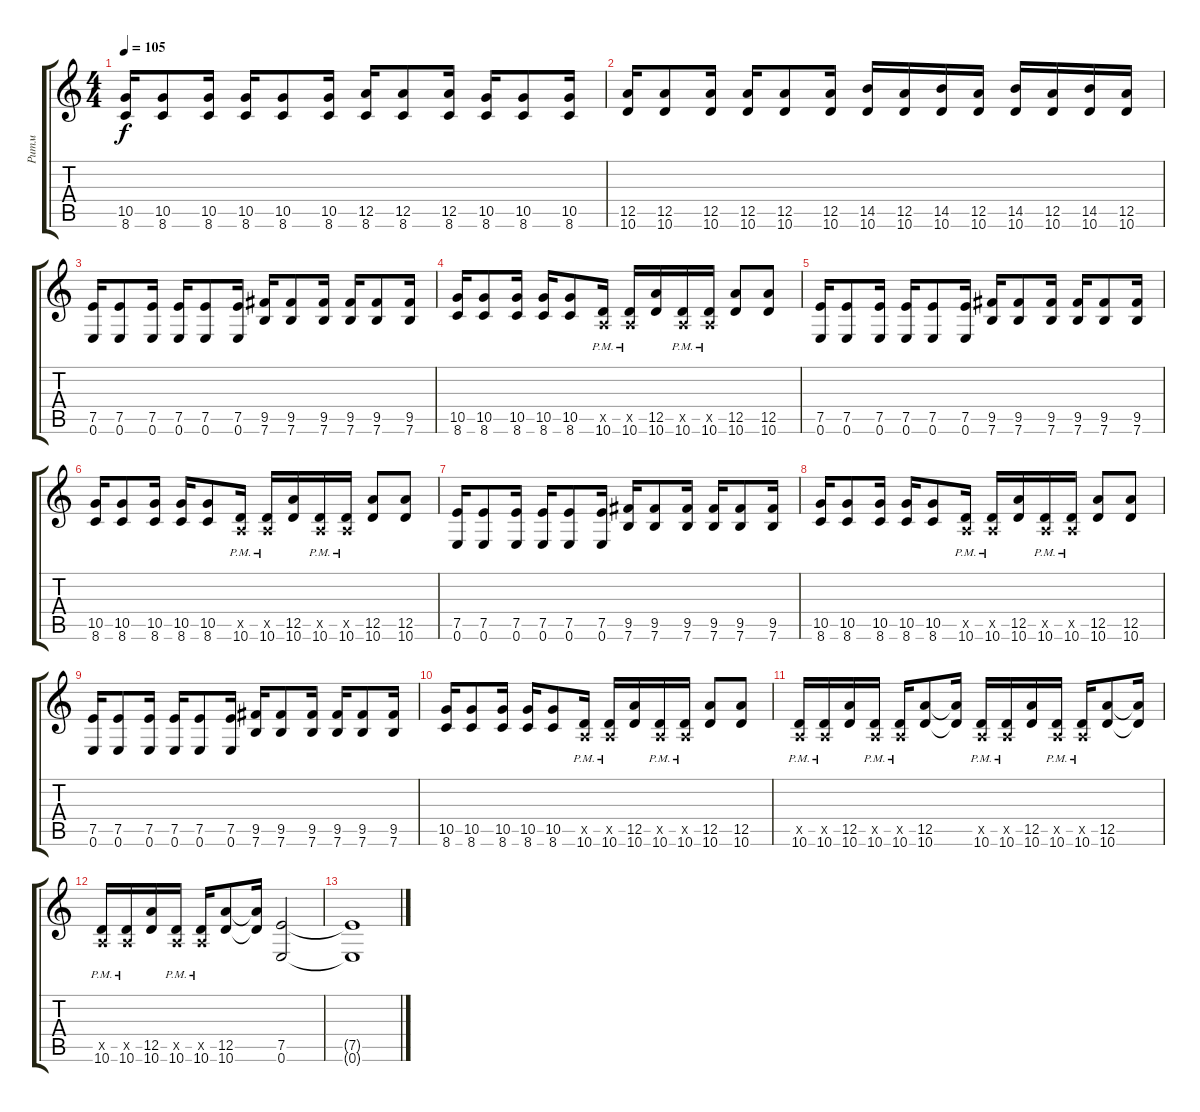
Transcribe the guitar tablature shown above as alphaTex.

\track ("Ритм" "Ритм") {instrument overdrivenguitar}
\staff {score tabs}
\tuning (E4 B3 G3 D3 A2 E2) {hide}
\ts (4 4)
\tempo 105
\clef g2
\ks c
(10.5 8.6).16{dy f} (10.5 8.6).8 (10.5 8.6).16 (10.5 8.6).16 (10.5 8.6).8 (10.5 8.6).16 (12.5 8.6).16 (12.5 8.6).8 (12.5 8.6).16 (10.5 8.6).16 (10.5 8.6).8 (10.5 8.6).16 |
(12.5 10.6).16 (12.5 10.6).8 (12.5 10.6).16 (12.5 10.6).16 (12.5 10.6).8 (12.5 10.6).16 (14.5 10.6).16 (12.5 10.6).16 (14.5 10.6).16 (12.5 10.6).16 (14.5 10.6).16 (12.5 10.6).16 (14.5 10.6).16 (12.5 10.6).16 |
(7.5 0.6).16 (7.5 0.6).8 (7.5 0.6).16 (7.5 0.6).16 (7.5 0.6).8 (7.5 0.6).16 (9.5 7.6).16 (9.5 7.6).8 (9.5 7.6).16 (9.5 7.6).16 (9.5 7.6).8 (9.5 7.6).16 |
(10.5 8.6).16 (10.5 8.6).8 (10.5 8.6).16 (10.5 8.6).16 (10.5 8.6).8 (0.5{x} 10.6{pm}).16 (0.5{x} 10.6{pm}).16 (12.5 10.6).16 (0.5{x} 10.6{pm}).16 (0.5{x} 10.6{pm}).16 (12.5 10.6).8 (12.5 10.6).8 |
(7.5 0.6).16 (7.5 0.6).8 (7.5 0.6).16 (7.5 0.6).16 (7.5 0.6).8 (7.5 0.6).16 (9.5 7.6).16 (9.5 7.6).8 (9.5 7.6).16 (9.5 7.6).16 (9.5 7.6).8 (9.5 7.6).16 |
(10.5 8.6).16 (10.5 8.6).8 (10.5 8.6).16 (10.5 8.6).16 (10.5 8.6).8 (0.5{x} 10.6{pm}).16 (0.5{x} 10.6{pm}).16 (12.5 10.6).16 (0.5{x} 10.6{pm}).16 (0.5{x} 10.6{pm}).16 (12.5 10.6).8 (12.5 10.6).8 |
(7.5 0.6).16 (7.5 0.6).8 (7.5 0.6).16 (7.5 0.6).16 (7.5 0.6).8 (7.5 0.6).16 (9.5 7.6).16 (9.5 7.6).8 (9.5 7.6).16 (9.5 7.6).16 (9.5 7.6).8 (9.5 7.6).16 |
(10.5 8.6).16 (10.5 8.6).8 (10.5 8.6).16 (10.5 8.6).16 (10.5 8.6).8 (0.5{x} 10.6{pm}).16 (0.5{x} 10.6{pm}).16 (12.5 10.6).16 (0.5{x} 10.6{pm}).16 (0.5{x} 10.6{pm}).16 (12.5 10.6).8 (12.5 10.6).8 |
(7.5 0.6).16 (7.5 0.6).8 (7.5 0.6).16 (7.5 0.6).16 (7.5 0.6).8 (7.5 0.6).16 (9.5 7.6).16 (9.5 7.6).8 (9.5 7.6).16 (9.5 7.6).16 (9.5 7.6).8 (9.5 7.6).16 |
(10.5 8.6).16 (10.5 8.6).8 (10.5 8.6).16 (10.5 8.6).16 (10.5 8.6).8 (0.5{x} 10.6{pm}).16 (0.5{x} 10.6{pm}).16 (12.5 10.6).16 (0.5{x} 10.6{pm}).16 (0.5{x} 10.6{pm}).16 (12.5 10.6).8 (12.5 10.6).8 |
(0.5{x} 10.6{pm}).16 (0.5{x} 10.6{pm}).16 (12.5 10.6).16 (0.5{x} 10.6{pm}).16 (0.5{x} 10.6{pm}).16 (12.5 10.6).8 (12.5{t} 10.6{t}).16 (0.5{x} 10.6{pm}).16 (0.5{x} 10.6{pm}).16 (12.5 10.6).16 (0.5{x} 10.6{pm}).16 (0.5{x} 10.6{pm}).16 (12.5 10.6).8 (12.5{t} 10.6{t}).16 |
(0.5{x} 10.6{pm}).16 (0.5{x} 10.6{pm}).16 (12.5 10.6).16 (0.5{x} 10.6{pm}).16 (0.5{x} 10.6{pm}).16 (12.5 10.6).8 (12.5{t} 10.6{t}).16 (7.5 0.6).2 |
(7.5{t} 0.6{t}).1
